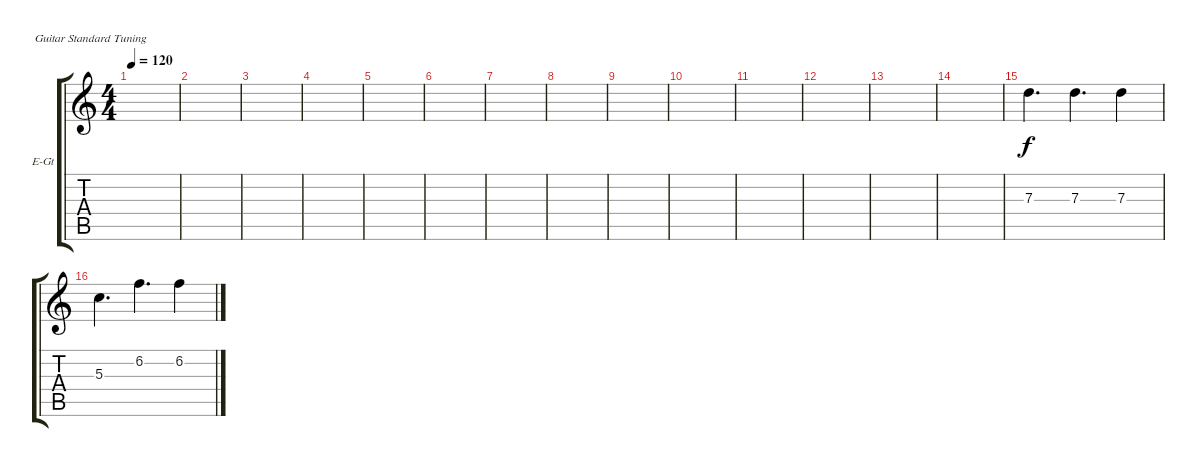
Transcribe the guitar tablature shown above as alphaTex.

\defaultSystemsLayout 4
\bracketExtendMode groupsimilarinstruments
\firstSystemTrackNameOrientation horizontal
\otherSystemsTrackNameOrientation horizontal
\track ("Electric Guitar (Drive)" "E-Gt") {instrument overdrivenguitar}
\staff {score tabs}
\tuning (E4 B3 G3 D3 A2 E2)
\ts (4 4)
\tempo 120
\clef g2
\ks c
|
|
|
|
|
|
|
|
|
|
|
|
|
|
7.3.4{d} 7.3.4{d} 7.3.4 |
5.3.4{d} 6.2.4{d} 6.2.4
